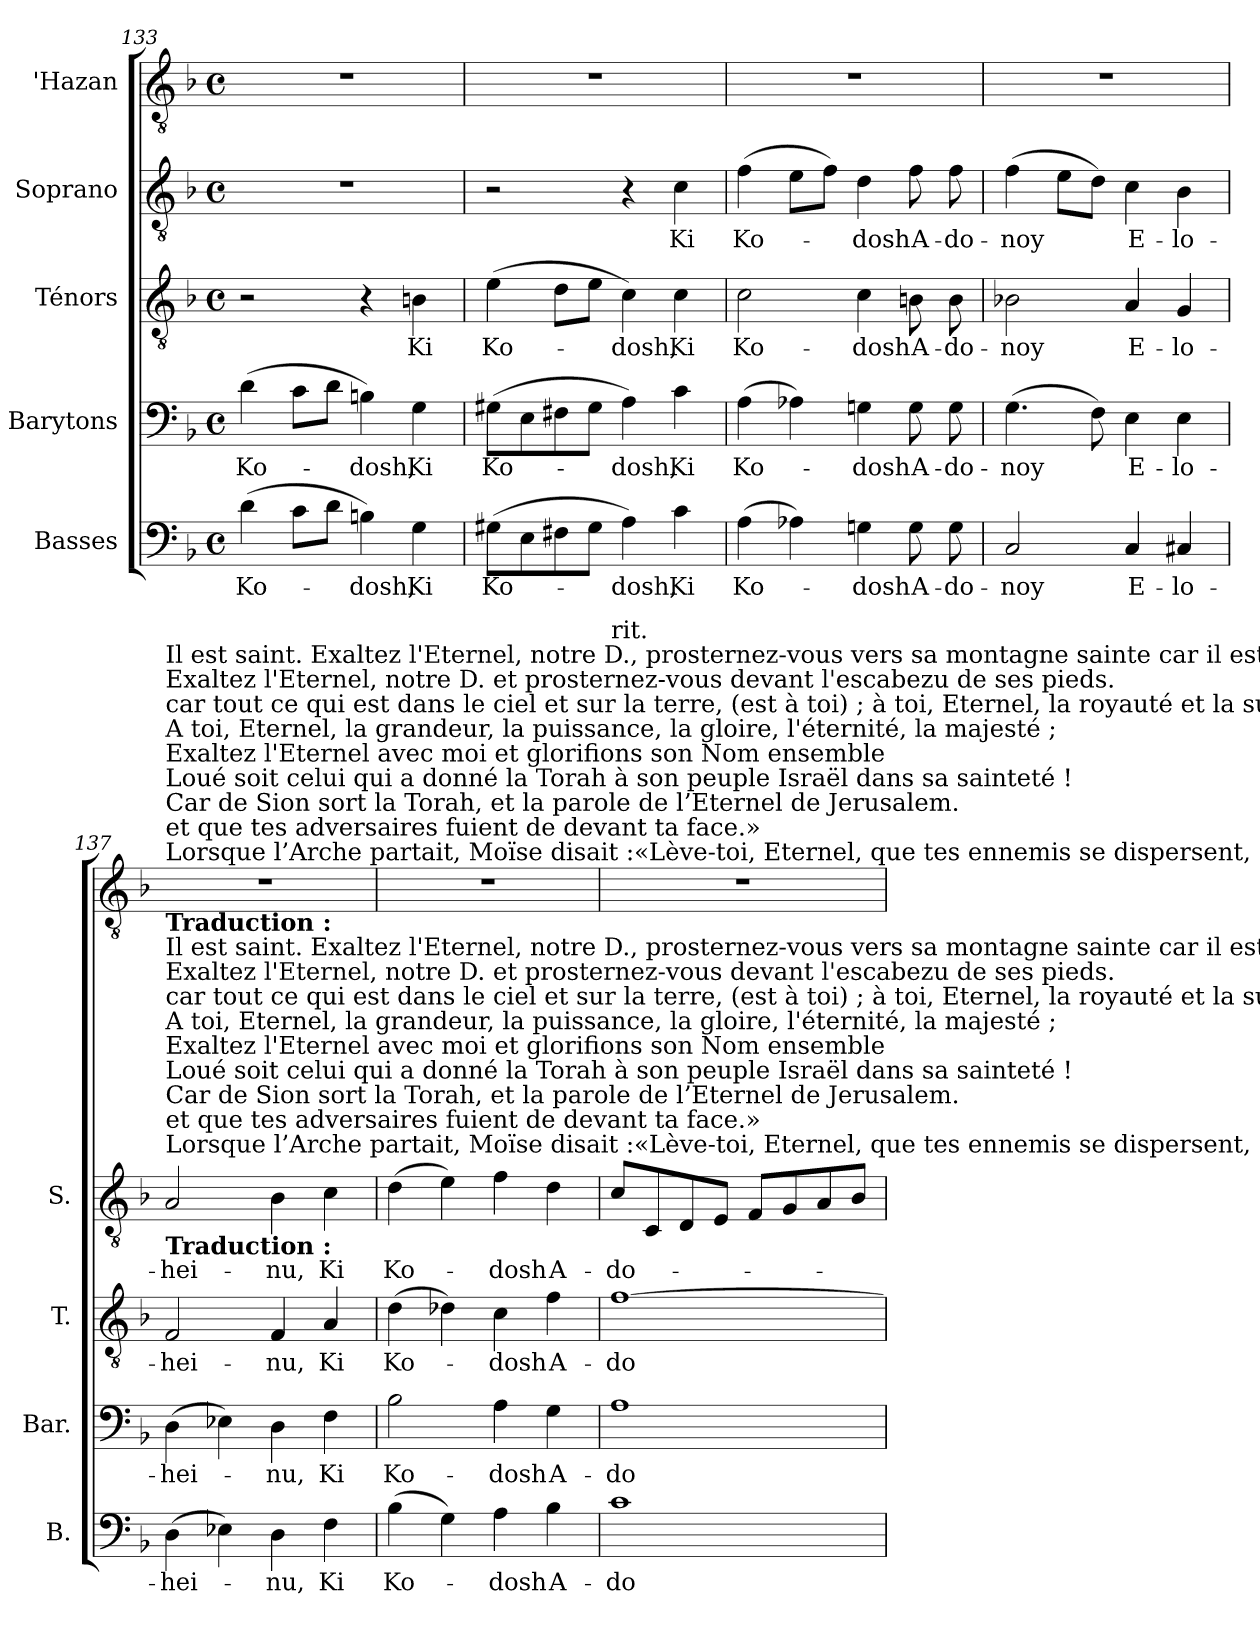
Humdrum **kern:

**kern	**text	**kern	**text	**kern	**text	**kern	**text	**kern
*part5	*part5	*part4	*part4	*part3	*part3	*part2	*part2	*part1
*staff5	*staff5	*staff4	*staff4	*staff3	*staff3	*staff2	*staff2	*staff1
*I"Basses	*	*I"Barytons	*	*I"Ténors	*	*I"Soprano	*	*I"'Hazan
*I'B.	*	*I'Bar.	*	*I'T.	*	*I'S.	*	*I''H.
*clefF4	*	*clefF4	*	*clefGv2	*	*clefGv2	*	*clefGv2
*	*	*	*	*ITrd7c12	*	*ITrd7c12	*	*ITrd7c12
*k[b-]	*	*k[b-]	*	*k[b-]	*	*k[b-]	*	*k[b-]
*F:	*	*F:	*	*F:	*	*F:	*	*F:
*M4/4	*	*M4/4	*	*M4/4	*	*M4/4	*	*M4/4
*met(c)	*	*met(c)	*	*met(c)	*	*met(c)	*	*met(c)
=133	=133	=133	=133	=133	=133	=133	=133	=133
!	!LO:LY:b:color=#000000	!	!	!	!	!	!	!
!	!	!	!LO:LY:b:color=#000000	!	!	!	!	!
(4di\	Ko-	(4di\	Ko-	2r	.	1r	.	1r
8ci\L	.	8ci\L	.	.	.	.	.	.
8di\J	.	8di\J	.	.	.	.	.	.
!	!LO:LY:b:color=#000000	!	!	!	!	!	!	!
!	!	!	!LO:LY:b:color=#000000	!	!	!	!	!
4Bni\)	-dosh,	4Bni\)	-dosh,	4r	.	.	.	.
!	!LO:LY:b:color=#000000	!	!	!	!	!	!	!
!	!	!	!LO:LY:b:color=#000000	!	!	!	!	!
!	!	!	!	!	!LO:LY:b:color=#000000	!	!	!
4Gi\	Ki	4Gi\	Ki	4BBni\	Ki	.	.	.
=134	=134	=134	=134	=134	=134	=134	=134	=134
!	!LO:LY:b:color=#000000	!	!	!	!	!	!	!
!	!	!	!LO:LY:b:color=#000000	!	!	!	!	!
!	!	!	!	!	!LO:LY:b:color=#000000	!	!	!
(8G#Xi\L	Ko-	(8G#Xi\L	Ko-	(4Ei\	Ko-	2r	.	1r
8Ei\	.	8Ei\	.	.	.	.	.	.
8F#Xi\	.	8F#Xi\	.	8Di\L	.	.	.	.
8G#i\J	.	8G#i\J	.	8Ei\J	.	.	.	.
!	!LO:LY:b:color=#000000	!	!	!	!	!	!	!
!	!	!	!LO:LY:b:color=#000000	!	!	!	!	!
!	!	!	!	!	!LO:LY:b:color=#000000	!	!	!
4Ai\)	-dosh,	4Ai\)	-dosh,	4Ci\)	-dosh,	4r	.	.
!	!LO:LY:b:color=#000000	!	!	!	!	!	!	!
!	!	!	!LO:LY:b:color=#000000	!	!	!	!	!
!	!	!	!	!	!LO:LY:b:color=#000000	!	!	!
!	!	!	!	!	!	!	!LO:LY:b:color=#000000	!
4ci\	Ki	4ci\	Ki	4Ci\	Ki	4Ci\	Ki	.
=135	=135	=135	=135	=135	=135	=135	=135	=135
!	!LO:LY:b:color=#000000	!	!	!	!	!	!	!
!	!	!	!LO:LY:b:color=#000000	!	!	!	!	!
!	!	!	!	!	!LO:LY:b:color=#000000	!	!	!
!	!	!	!	!	!	!	!LO:LY:b:color=#000000	!
(4Ai\	Ko-	(4Ai\	Ko-	2Ci\	Ko-	(4Fi\	Ko-	1r
4A-Xi\)	.	4A-Xi\)	.	.	.	8Ei\L	.	.
.	.	.	.	.	.	8Fi\J)	.	.
!	!LO:LY:b:color=#000000	!	!	!	!	!	!	!
!	!	!	!LO:LY:b:color=#000000	!	!	!	!	!
!	!	!	!	!	!LO:LY:b:color=#000000	!	!	!
!	!	!	!	!	!	!	!LO:LY:b:color=#000000	!
4Gni\	-dosh	4Gni\	-dosh	4Ci\	-dosh	4Di\	-dosh	.
!	!LO:LY:b:color=#000000	!	!	!	!	!	!	!
!	!	!	!LO:LY:b:color=#000000	!	!	!	!	!
!	!	!	!	!	!LO:LY:b:color=#000000	!	!	!
!	!	!	!	!	!	!	!LO:LY:b:color=#000000	!
8Gi\	A-	8Gi\	A-	8BBni\	A-	8Fi\	A-	.
!	!LO:LY:b:color=#000000	!	!	!	!	!	!	!
!	!	!	!LO:LY:b:color=#000000	!	!	!	!	!
!	!	!	!	!	!LO:LY:b:color=#000000	!	!	!
!	!	!	!	!	!	!	!LO:LY:b:color=#000000	!
8Gi\	-do-	8Gi\	-do-	8BBi\	-do-	8Fi\	-do-	.
=136	=136	=136	=136	=136	=136	=136	=136	=136
!	!LO:LY:b:color=#000000	!	!	!	!	!	!	!
!	!	!	!LO:LY:b:color=#000000	!	!	!	!	!
!	!	!	!	!	!LO:LY:b:color=#000000	!	!	!
!	!	!	!	!	!	!	!LO:LY:b:color=#000000	!
2Ci/	-noy	(4.Gi\	-noy	2BB-Xi\	-noy	(4Fi\	-noy	1r
.	.	.	.	.	.	8Ei\L	.	.
.	.	8Fi\)	.	.	.	8Di\J)	.	.
!	!LO:LY:b:color=#000000	!	!	!	!	!	!	!
!	!	!	!LO:LY:b:color=#000000	!	!	!	!	!
!	!	!	!	!	!LO:LY:b:color=#000000	!	!	!
!	!	!	!	!	!	!	!LO:LY:b:color=#000000	!
4Ci/	E-	4Ei\	E-	4AAi/	E-	4Ci\	E-	.
!	!LO:LY:b:color=#000000	!	!	!	!	!	!	!
!	!	!	!LO:LY:b:color=#000000	!	!	!	!	!
!	!	!	!	!	!LO:LY:b:color=#000000	!	!	!
!	!	!	!	!	!	!	!LO:LY:b:color=#000000	!
4C#Xi/	-lo-	4Ei\	-lo-	4GGi/	-lo-	4BB-i\	-lo-	.
!!LO:LB:g=z
=137	=137	=137	=137	=137	=137	=137	=137	=137
!	!LO:LY:b:color=#000000	!	!	!	!	!	!	!
!	!	!	!LO:LY:b:color=#000000	!	!	!	!	!
!	!	!	!	!	!LO:LY:b:color=#000000	!	!	!
!	!	!	!	!	!	!	!	!LO:TX:b:B:t=Traduction &colon;
!	!	!	!	!	!	!	!	!LO:TX:t=Lorsque l’Arche partait, Moïse disait &colon;«Lève-toi, Eternel, que tes ennemis se dispersent,
!	!	!	!	!	!	!	!	!LO:TX:t=et que tes adversaires fuient de devant ta face.»
!	!	!	!	!	!	!	!	!LO:TX:t=Car de Sion sort la Torah, et la parole de l’Eternel de Jerusalem.
!	!	!	!	!	!	!	!	!LO:TX:t=Loué soit celui qui a donné la Torah à son peuple Israël dans sa sainteté !
!	!	!	!	!	!	!	!	!LO:TX:t=Exaltez  l'Eternel avec moi et glorifions son Nom ensemble
!	!	!	!	!	!	!	!	!LO:TX:t=A toi, Eternel, la grandeur, la puissance, la gloire, l'éternité, la majesté ;
!	!	!	!	!	!	!	!	!LO:TX:t=car tout ce qui est dans le ciel et sur la terre, (est à toi) ; à toi, Eternel, la royauté et la suprématie sur toute chose.
!	!	!	!	!	!	!	!	!LO:TX:t=Exaltez l'Eternel, notre D. et prosternez-vous devant l'escabezu de ses pieds.
!	!	!	!	!	!	!	!	!LO:TX:t=Il est saint. Exaltez l'Eternel, notre D., prosternez-vous vers sa montagne sainte car il est saint, l'Eternel notre D.
!	!	!	!	!	!	!LO:TX:b:B:t=Traduction &colon;	!	!
!	!	!	!	!	!	!LO:TX:t=Lorsque l’Arche partait, Moïse disait &colon;«Lève-toi, Eternel, que tes ennemis se dispersent,	!	!
!	!	!	!	!	!	!LO:TX:t=et que tes adversaires fuient de devant ta face.»	!	!
!	!	!	!	!	!	!LO:TX:t=Car de Sion sort la Torah, et la parole de l’Eternel de Jerusalem.	!	!
!	!	!	!	!	!	!LO:TX:t=Loué soit celui qui a donné la Torah à son peuple Israël dans sa sainteté !	!	!
!	!	!	!	!	!	!LO:TX:t=Exaltez  l'Eternel avec moi et glorifions son Nom ensemble	!	!
!	!	!	!	!	!	!LO:TX:t=A toi, Eternel, la grandeur, la puissance, la gloire, l'éternité, la majesté ;	!	!
!	!	!	!	!	!	!LO:TX:t=car tout ce qui est dans le ciel et sur la terre, (est à toi) ; à toi, Eternel, la royauté et la suprématie sur toute chose.	!	!
!	!	!	!	!	!	!LO:TX:t=Exaltez l'Eternel, notre D. et prosternez-vous devant l'escabezu de ses pieds.	!	!
!	!	!	!	!	!	!LO:TX:t=Il est saint. Exaltez l'Eternel, notre D., prosternez-vous vers sa montagne sainte car il est saint, l'Eternel notre D.	!	!
!	!	!	!	!	!	!	!LO:LY:b:color=#000000	!
(4Di\	-hei-	(4Di\	-hei-	2FFi/	-hei-	2AAi/	-hei-	1r
4E-Xi\)	.	4E-Xi\)	.	.	.	.	.	.
!	!LO:LY:b:color=#000000	!	!	!	!	!	!	!
!	!	!	!LO:LY:b:color=#000000	!	!	!	!	!
!	!	!	!	!	!LO:LY:b:color=#000000	!	!	!
!	!	!	!	!	!	!	!LO:LY:b:color=#000000	!
4Di\	-nu,	4Di\	-nu,	4FFi/	-nu,	4BB-i\	-nu,	.
!	!LO:LY:b:color=#000000	!	!	!	!	!	!	!
!	!	!	!LO:LY:b:color=#000000	!	!	!	!	!
!	!	!	!	!	!LO:LY:b:color=#000000	!	!	!
!	!	!	!	!	!	!	!LO:LY:b:color=#000000	!
4Fi\	Ki	4Fi\	Ki	4AAi/	Ki	4Ci\	Ki	.
=138	=138	=138	=138	=138	=138	=138	=138	=138
!	!LO:LY:b:color=#000000	!	!	!	!	!	!	!
!	!	!	!LO:LY:b:color=#000000	!	!	!	!	!
!	!	!	!	!	!LO:LY:b:color=#000000	!	!	!
!	!	!	!	!	!	!	!LO:LY:b:color=#000000	!
(4B-i\	Ko-	2B-i\	Ko-	(4Di\	Ko-	(4Di\	Ko-	1r
4Gi\)	.	.	.	4D-Xi\)	.	4Ei\)	.	.
!	!LO:LY:b:color=#000000	!	!	!	!	!	!	!
!	!	!	!LO:LY:b:color=#000000	!	!	!	!	!
!	!	!	!	!	!LO:LY:b:color=#000000	!	!	!
!	!	!	!	!	!	!	!LO:LY:b:color=#000000	!
4Ai\	-dosh	4Ai\	-dosh	4Ci\	-dosh	4Fi\	-dosh	.
!	!LO:LY:b:color=#000000	!	!	!	!	!	!	!
!	!	!	!LO:LY:b:color=#000000	!	!	!	!	!
!	!	!	!	!	!LO:LY:b:color=#000000	!	!	!
!	!	!	!	!	!	!	!LO:LY:b:color=#000000	!
4B-i\	A-	4Gi\	A-	4Fi\	A-	4Di\	A-	.
=139	=139	=139	=139	=139	=139	=139	=139	=139
!	!LO:LY:b:color=#000000	!	!	!	!	!	!	!
!	!	!	!LO:LY:b:color=#000000	!	!	!	!	!
!	!	!	!	!	!LO:LY:b:color=#000000	!	!	!
!	!	!	!	!	!	!	!	!LO:TX:t=rit.
!	!	!	!	!	!	!	!LO:LY:b:color=#000000	!
1ci	-do-	1Ai	-do-	[>1Fi	-do-	8Ci/L	-do-	1r
.	.	.	.	.	.	8CCi/	.	.
.	.	.	.	.	.	8DDi/	.	.
.	.	.	.	.	.	8EEi/J	.	.
.	.	.	.	.	.	8FFi/L	.	.
.	.	.	.	.	.	8GGi/	.	.
.	.	.	.	.	.	8AAi/	.	.
.	.	.	.	.	.	8BB-i/J	.	.
=	=	=	=	=	=	=	=	=
*-	*-	*-	*-	*-	*-	*-	*-	*-
